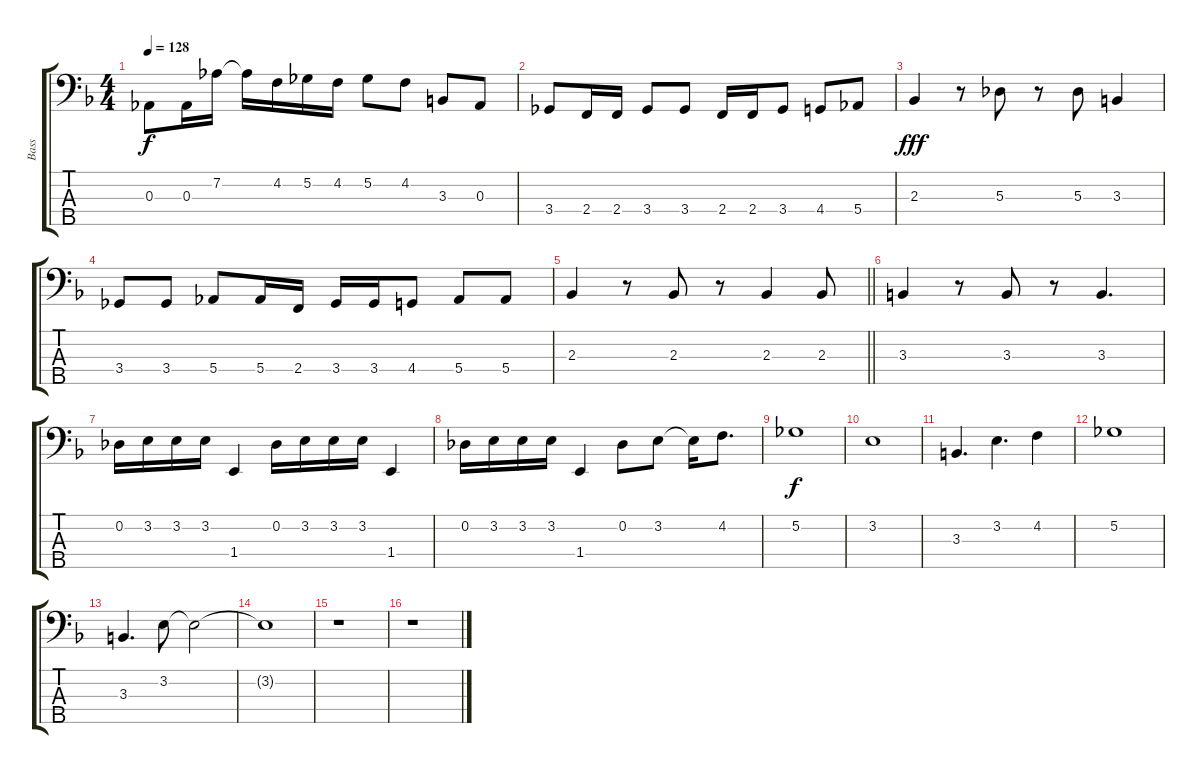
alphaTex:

\track ("Bass" "Bass") {instrument electricbasspick}
\staff {score tabs}
\tuning (Gb2 Db2 Ab1 Eb1 Bb0) {hide}
\ts (4 4)
\tempo 128
\clef f4
\ks f
0.3.8{dy f} 0.3.16 7.2.16 7.2{t}.16 4.2.16 5.2.16 4.2.16 5.2.8 4.2.8 3.3.8 0.3.8 |
3.4.8 2.4.16 2.4.16 3.4.8 3.4.8 2.4.16 2.4.16 3.4.8 4.4.8 5.4.8 |
2.3.4{dy fff} r.8 5.3.8 r.8 5.3.8 3.3.4 |
3.4.8 3.4.8 5.4.8 5.4.16 2.4.16 3.4.16 3.4.16 4.4.8 5.4.8 5.4.8 |
\barLineRight lightlight
2.3.4 r.8 2.3.8 r.8 2.3.4 2.3.8 |
3.3.4 r.8 3.3.8 r.8 3.3.4{d} |
0.2.16 3.2.16 3.2.16 3.2.16 1.4.4 0.2.16 3.2.16 3.2.16 3.2.16 1.4.4 |
0.2.16 3.2.16 3.2.16 3.2.16 1.4.4 0.2.8 3.2.8 3.2{t}.16 4.2.8{d} |
5.2.1{dy f} |
3.2.1 |
3.3.4{d} 3.2.4{d} 4.2.4 |
5.2.1 |
3.3.4{d} 3.2.8 3.2{t}.2 |
3.2{t}.1 |
r.1 |
r.1
